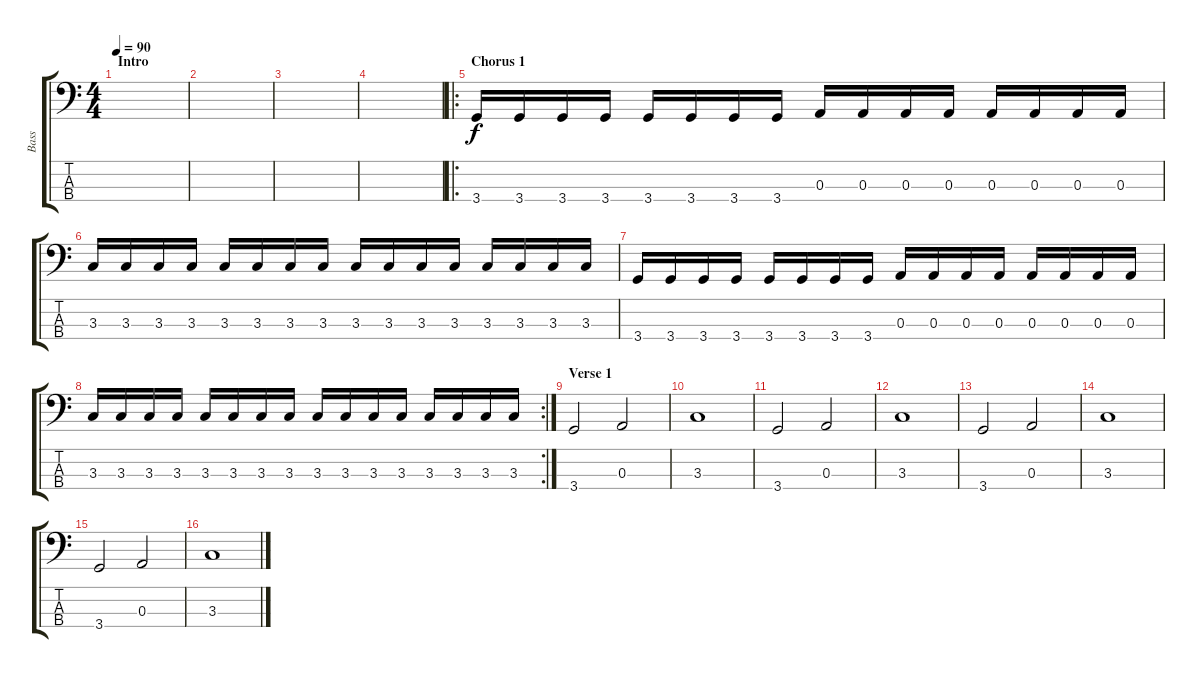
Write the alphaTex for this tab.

\track ("Bass" "Bass") {instrument electricbassfinger}
\staff {score tabs}
\tuning (G2 D2 A1 E1) {hide}
\ts (4 4)
\section ("" "Intro")
\tempo 90
\clef f4
\ks c
|
|
|
|
\ro
\section ("" "Chorus 1")
3.4.16 3.4.16 3.4.16 3.4.16 3.4.16 3.4.16 3.4.16 3.4.16 0.3.16 0.3.16 0.3.16 0.3.16 0.3.16 0.3.16 0.3.16 0.3.16 |
3.3.16 3.3.16 3.3.16 3.3.16 3.3.16 3.3.16 3.3.16 3.3.16 3.3.16 3.3.16 3.3.16 3.3.16 3.3.16 3.3.16 3.3.16 3.3.16 |
3.4.16 3.4.16 3.4.16 3.4.16 3.4.16 3.4.16 3.4.16 3.4.16 0.3.16 0.3.16 0.3.16 0.3.16 0.3.16 0.3.16 0.3.16 0.3.16 |
\rc 2
3.3.16 3.3.16 3.3.16 3.3.16 3.3.16 3.3.16 3.3.16 3.3.16 3.3.16 3.3.16 3.3.16 3.3.16 3.3.16 3.3.16 3.3.16 3.3.16 |
\section ("" "Verse 1")
3.4.2 0.3.2 |
3.3.1 |
3.4.2 0.3.2 |
3.3.1 |
3.4.2 0.3.2 |
3.3.1 |
3.4.2 0.3.2 |
3.3.1
